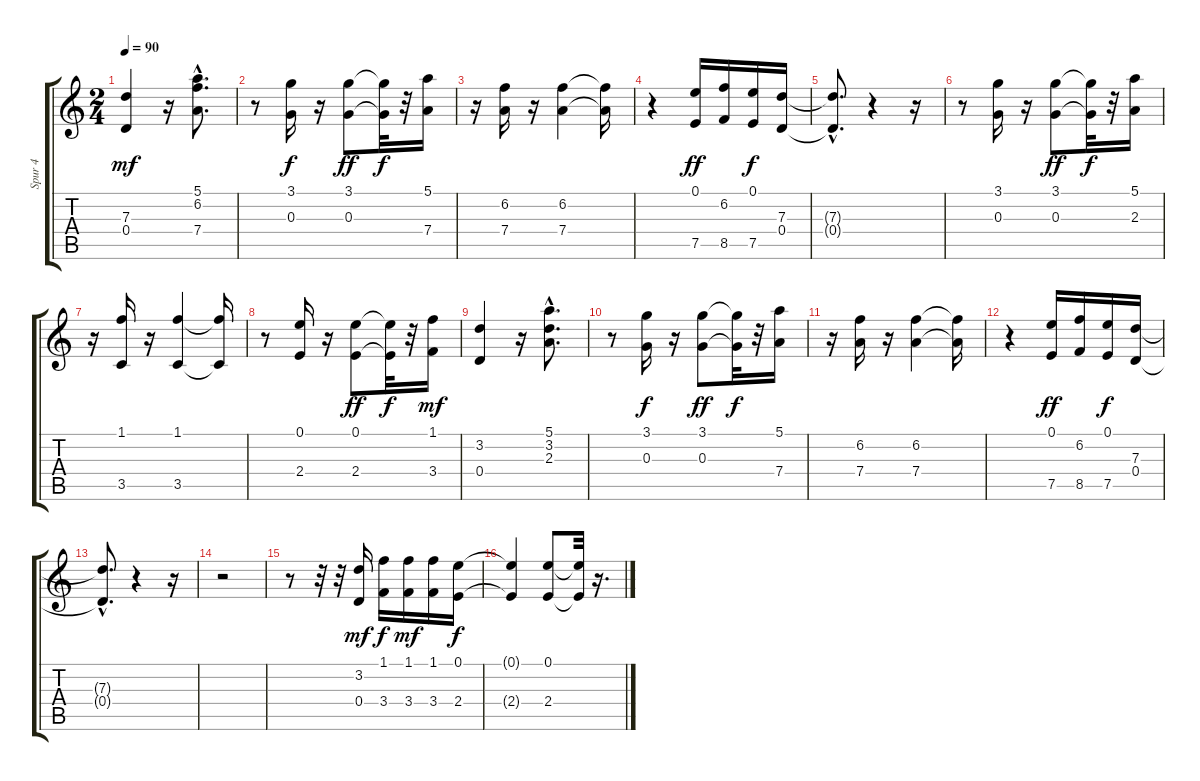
\track ("Spur 4" "Spur 4") {instrument acousticguitarsteel}
\staff {score tabs}
\tuning (E4 B3 G3 D3 A2 E2) {hide}
\ts (2 4)
\tempo 90
\clef g2
\ks c
(7.3 0.4).4{dy mf} r.16 (5.1{hac} 6.2{hac} 7.4{hac}).8{d} |
r.8 (3.1 0.3).16{dy f} r.16 (3.1 0.3).8{dy ff} (3.1{t} 0.3{t}).32{dy f} r.32 (5.1 7.4).16 |
r.16 (6.2 7.4).16 r.16 (6.2 7.4).4 (6.2{t} 7.4{t}).16 |
r.4 (0.1 7.5).16{dy ff} (6.2 8.5).16 (0.1 7.5).16{dy f} (7.3 0.4).16 |
(7.3{hac t} 0.4{hac t}).8{d} r.4 r.16 |
r.8 (3.1 0.3).16 r.16 (3.1 0.3).8{dy ff} (3.1{t} 0.3{t}).32{dy f} r.32 (5.1 2.3).16 |
r.16 (1.1 3.5).16 r.16 (1.1 3.5).4 (1.1{t} 3.5{t}).16 |
r.8 (0.1 2.4).16 r.16 (0.1 2.4).8{dy ff} (0.1{t} 2.4{t}).32{dy f} r.32 (1.1 3.4).16{dy mf} |
(3.2 0.4).4 r.16 (5.1{hac} 3.2{hac} 2.3{hac}).8{d} |
r.8 (3.1 0.3).16{dy f} r.16 (3.1 0.3).8{dy ff} (3.1{t} 0.3{t}).32{dy f} r.32 (5.1 7.4).16 |
r.16 (6.2 7.4).16 r.16 (6.2 7.4).4 (6.2{t} 7.4{t}).16 |
r.4 (0.1 7.5).16{dy ff} (6.2 8.5).16 (0.1 7.5).16{dy f} (7.3 0.4).16 |
(7.3{hac t} 0.4{hac t}).8{d} r.4 r.16 |
r.2 |
r.8 r.32 r.32 (3.2 0.4).16{dy mf} (1.1 3.4).16{dy f} (1.1 3.4).16{dy mf} (1.1 3.4).16 (0.1 2.4).16{dy f} |
(0.1{t} 2.4{t}).4 (0.1 2.4).8 (0.1{t} 2.4{t}).32 r.16{d}
